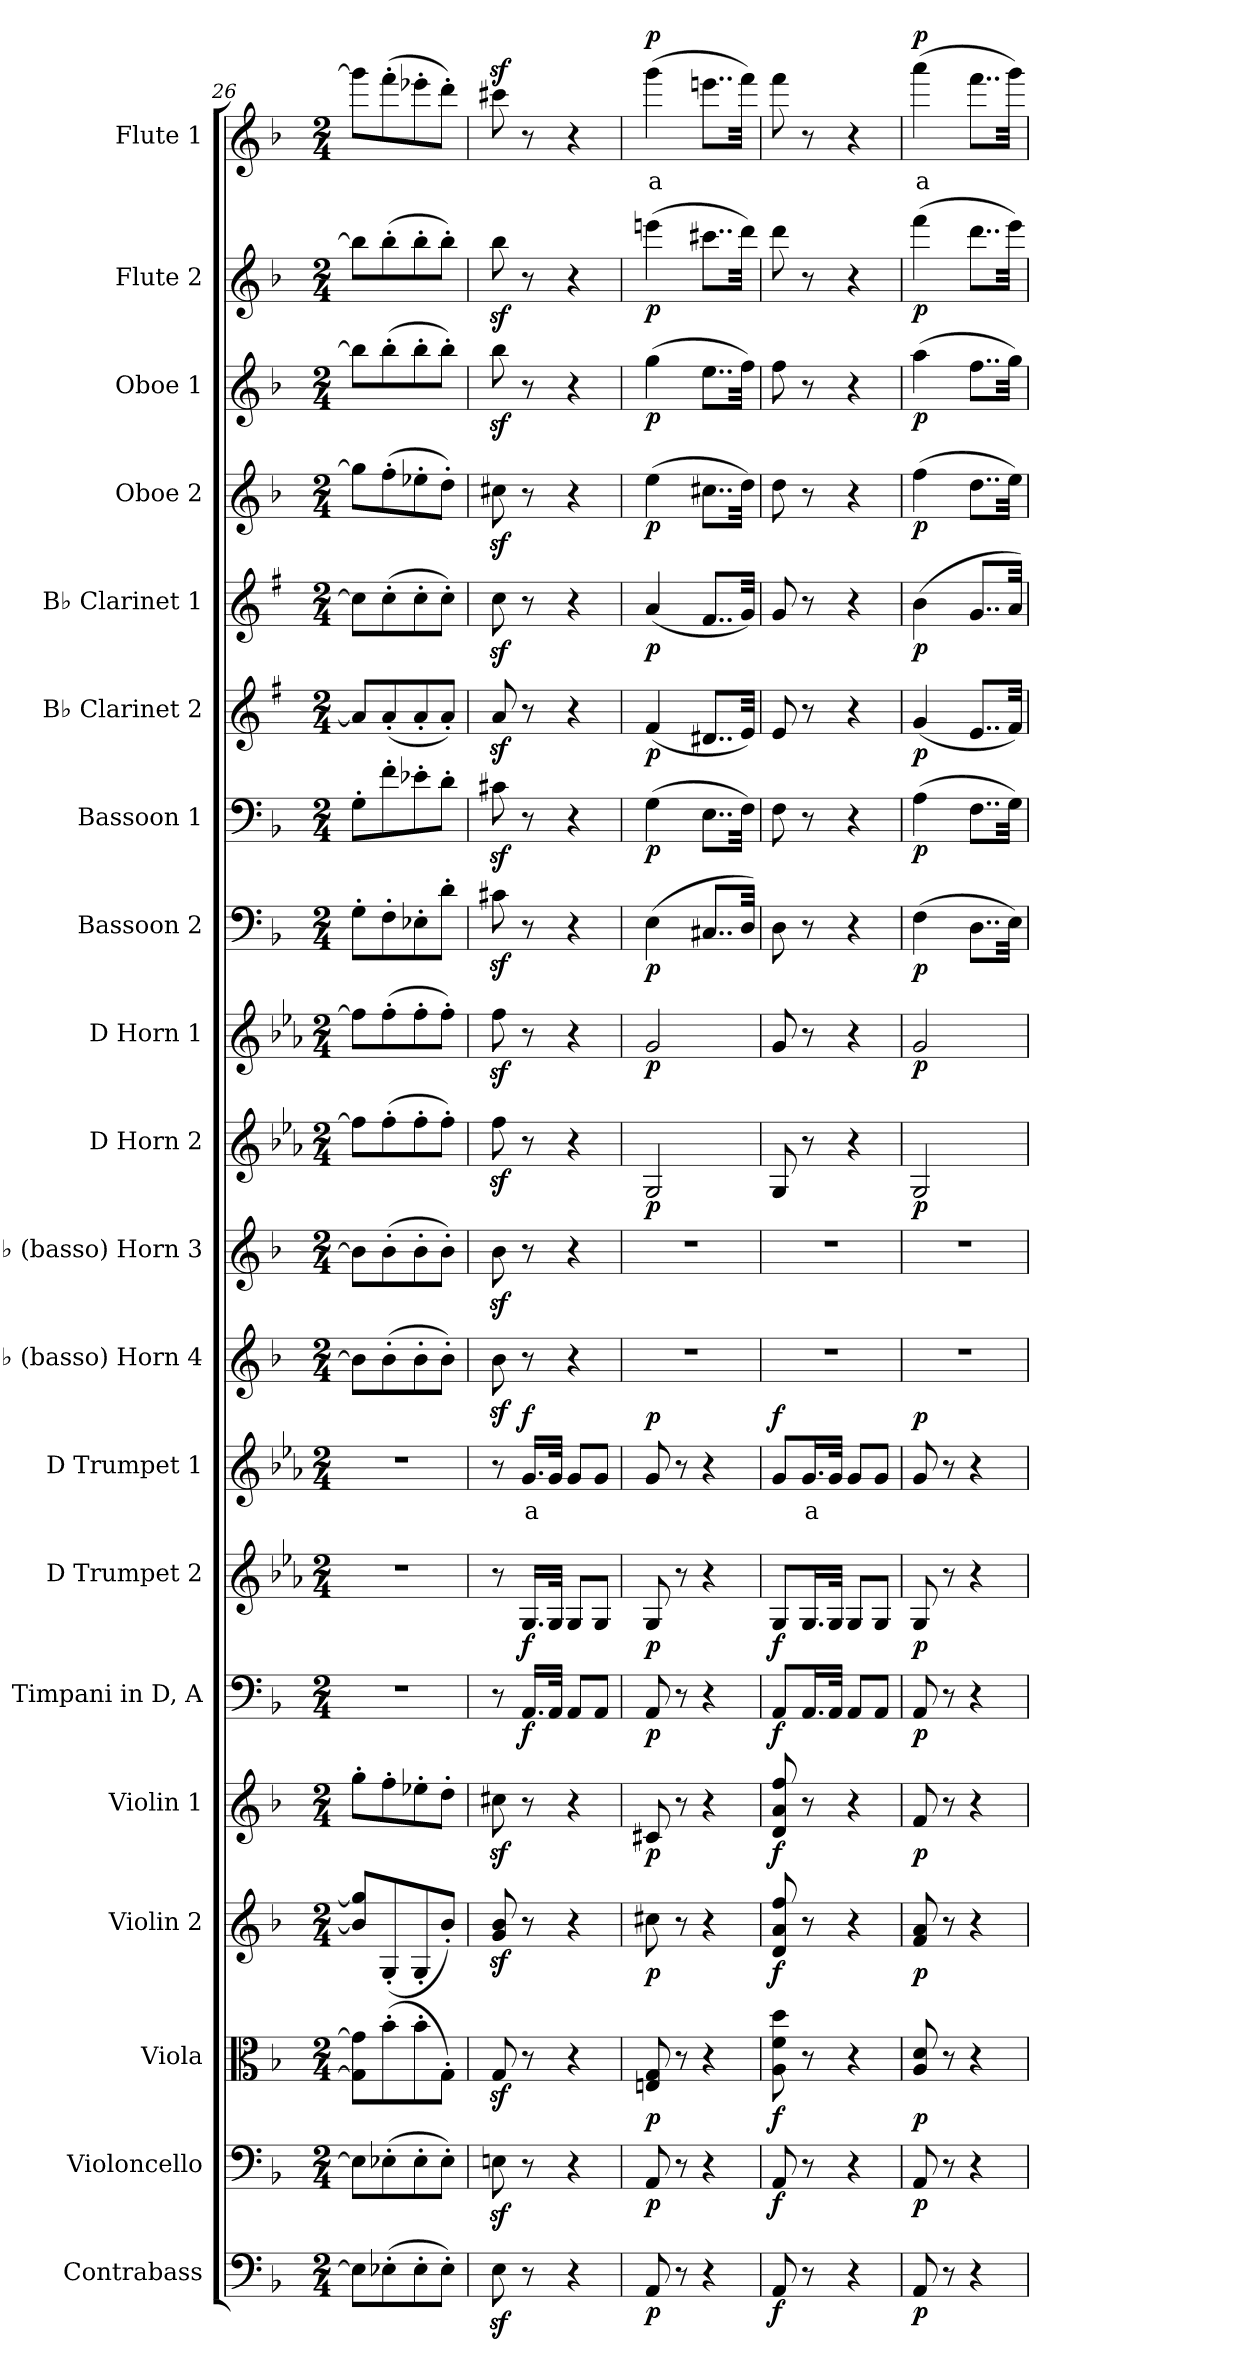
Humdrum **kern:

**kern	**dynam	**kern	**dynam	**kern	**dynam	**kern	**dynam	**kern	**dynam	**kern	**dynam	**kern	**dynam	**kern	**text	**dynam	**kern	**kern	**kern	**dynam	**kern	**dynam	**kern	**dynam	**kern	**dynam	**kern	**dynam	**kern	**dynam	**kern	**dynam	**kern	**dynam	**kern	**dynam	**kern	**text	**dynam
*part20	*part20	*part19	*part19	*part18	*part18	*part17	*part17	*part16	*part16	*part15	*part15	*part14	*part14	*part13	*part13	*part13	*part12	*part11	*part10	*part10	*part9	*part9	*part8	*part8	*part7	*part7	*part6	*part6	*part5	*part5	*part4	*part4	*part3	*part3	*part2	*part2	*part1	*part1	*part1
*staff20	*staff20	*staff19	*staff19	*staff18	*staff18	*staff17	*staff17	*staff16	*staff16	*staff15	*staff15	*staff14	*staff14	*staff13	*staff13	*staff13	*staff12	*staff11	*staff10	*staff10	*staff9	*staff9	*staff8	*staff8	*staff7	*staff7	*staff6	*staff6	*staff5	*staff5	*staff4	*staff4	*staff3	*staff3	*staff2	*staff2	*staff1	*staff1	*staff1
*I"Contrabass	*	*I"Violoncello	*	*I"Viola	*	*I"Violin 2	*	*I"Violin 1	*	*I"Timpani in D, A	*	*I"D Trumpet 2	*	*I"D Trumpet 1	*	*	*I"B♭ (basso) Horn 4	*I"B♭ (basso) Horn 3	*I"D Horn 2	*	*I"D Horn 1	*	*I"Bassoon 2	*	*I"Bassoon 1	*	*I"B♭ Clarinet 2	*	*I"B♭ Clarinet 1	*	*I"Oboe 2	*	*I"Oboe 1	*	*I"Flute 2	*	*I"Flute 1	*	*
*I'Cb	*	*I'Vc	*	*I'Vla	*	*I'Vl 2	*	*I'Vl 1	*	*I'Timp. in D, A	*	*I'Tr 2	*	*I'Tr 1	*	*	*I'Hn 4	*I'Hn 3	*I'Hn 2	*	*I'Hn 1	*	*I'Bsn 2	*	*I'Bsn 1	*	*I'Cl 2	*	*I'Cl 1	*	*I'Ob 2	*	*I'Ob 1	*	*I'Fl 2	*	*I'Fl 1	*	*
*clefF4	*	*clefF4	*	*clefC3	*	*clefG2	*	*clefG2	*	*clefF4	*	*clefG2	*	*clefG2	*	*	*clefG2	*clefG2	*clefG2	*	*clefG2	*	*clefF4	*	*clefF4	*	*clefG2	*	*clefG2	*	*clefG2	*	*clefG2	*	*clefG2	*	*clefG2	*	*
*ITrd7c12	*	*	*	*	*	*	*	*	*	*	*	*ITrd-1c-2	*	*ITrd-1c-2	*	*	*ITrd8c14	*ITrd8c14	*ITrd6c10	*	*ITrd6c10	*	*	*	*	*	*ITrd1c2	*	*ITrd1c2	*	*	*	*	*	*	*	*	*	*
*k[b-]	*	*k[b-]	*	*k[b-]	*	*k[b-]	*	*k[b-]	*	*k[b-]	*	*k[b-]	*	*k[b-]	*	*	*k[b-]	*k[b-]	*k[b-]	*	*k[b-]	*	*k[b-]	*	*k[b-]	*	*k[b-]	*	*k[b-]	*	*k[b-]	*	*k[b-]	*	*k[b-]	*	*k[b-]	*	*
*M2/4	*	*M2/4	*	*M2/4	*	*M2/4	*	*M2/4	*	*M2/4	*	*M2/4	*	*M2/4	*	*	*M2/4	*M2/4	*M2/4	*	*M2/4	*	*M2/4	*	*M2/4	*	*M2/4	*	*M2/4	*	*M2/4	*	*M2/4	*	*M2/4	*	*M2/4	*	*
=26	=26	=26	=26	=26	=26	=26	=26	=26	=26	=26	=26	=26	=26	=26	=26	=26	=26	=26	=26	=26	=26	=26	=26	=26	=26	=26	=26	=26	=26	=26	=26	=26	=26	=26	=26	=26	=26	=26	=26
8EE-\L]	.	8E-\L]	.	8G\] 8g\]L	.	8b-/] 8gg/]L	.	8gg'\L	.	2r	.	2r	.	2r	.	.	8B-\L]	8B-\L]	8g\L]	.	8g\L]	.	8G'\L	.	8G'\L	.	8g/L]	.	8b-\L]	.	8gg\L]	.	8bb-\L]	.	8bb-\L]	.	8ggg\L]	.	.
(>8EE-X'\	.	(>8E-X'\	.	(>8b-'\	.	(<8G'/	.	8ff'\	.	.	.	.	.	.	.	.	(>8B-'\	(>8B-'\	(>8g'\	.	(>8g'\	.	8F'\	.	8f'\	.	(<8g'/	.	(>8b-'\	.	(>8ff'\	.	(>8bb-'\	.	(>8bb-'\	.	(>8fff'\	.	.
8EE-'\	.	8E-'\	.	8b-'\	.	8G'/	.	8ee-X'\	.	.	.	.	.	.	.	.	8B-'\	8B-'\	8g'\	.	8g'\	.	8E-X'\	.	8e-X'\	.	8g'/	.	8b-'\	.	8ee-X'\	.	8bb-'\	.	8bb-'\	.	8eee-X'\	.	.
8EE-'\J)	.	8E-'\J)	.	8G'\J)	.	8b-'/J)	.	8dd'\J	.	.	.	.	.	.	.	.	8B-'\J)	8B-'\J)	8g'\J)	.	8g'\J)	.	8d'\J	.	8d'\J	.	8g'/J)	.	8b-'\J)	.	8dd'\J)	.	8bb-'\J)	.	8bb-'\J)	.	8ddd'\J)	.	.
=27	=27	=27	=27	=27	=27	=27	=27	=27	=27	=27	=27	=27	=27	=27	=27	=27	=27	=27	=27	=27	=27	=27	=27	=27	=27	=27	=27	=27	=27	=27	=27	=27	=27	=27	=27	=27	=27	=27	=27
8EEz<\	.	8Enz<\	.	8Gz</	.	8g/z< 8b-/z<	.	8cc#Xz<\	.	8r	.	8r	.	8r	.	.	8B-z<\	8B-z<\	8gz<\	.	8gz<\	.	8c#Xz<\	.	8c#Xz<\	.	8gz</	.	8b-z<\	.	8cc#Xz<\	.	8bb-z<\	.	8bb-z<\	.	8ccc#Xz<\	.	.
!	!	!	!	!	!	!	!	!	!	!	!LO:DY:b	!	!LO:DY:b	!	!LO:LY:b:color=#FF0000	!LO:DY:b	!	!	!	!	!	!	!	!	!	!	!	!	!	!	!	!	!	!	!	!	!	!	!
8r	.	8r	.	8r	.	8r	.	8r	.	16.AA/LL	f	16.A/LL	f	16.a/LL	a	f	8r	8r	8r	.	8r	.	8r	.	8r	.	8r	.	8r	.	8r	.	8r	.	8r	.	8r	.	.
.	.	.	.	.	.	.	.	.	.	32AA/JJk	.	32A/JJk	.	32a/JJk	.	.	.	.	.	.	.	.	.	.	.	.	.	.	.	.	.	.	.	.	.	.	.	.	.
4r	.	4r	.	4r	.	4r	.	4r	.	8AA/L	.	8A/L	.	8a/L	.	.	4r	4r	4r	.	4r	.	4r	.	4r	.	4r	.	4r	.	4r	.	4r	.	4r	.	4r	.	.
.	.	.	.	.	.	.	.	.	.	8AA/J	.	8A/J	.	8a/J	.	.	.	.	.	.	.	.	.	.	.	.	.	.	.	.	.	.	.	.	.	.	.	.	.
=28	=28	=28	=28	=28	=28	=28	=28	=28	=28	=28	=28	=28	=28	=28	=28	=28	=28	=28	=28	=28	=28	=28	=28	=28	=28	=28	=28	=28	=28	=28	=28	=28	=28	=28	=28	=28	=28	=28	=28
!	!LO:DY:b	!	!LO:DY:b	!	!LO:DY:b	!	!LO:DY:b	!	!LO:DY:b	!	!LO:DY:b	!	!LO:DY:b	!	!	!LO:DY:b	!	!	!	!LO:DY:b	!	!LO:DY:b	!	!LO:DY:b	!	!LO:DY:b	!	!LO:DY:b	!	!LO:DY:b	!	!LO:DY:b	!	!LO:DY:b	!	!LO:DY:b	!	!LO:LY:b:color=#FF0000	!LO:DY:b
8AAA/	p	8AA/	p	8En/ 8G/	p	8cc#X\	p	8c#X/	p	8AA/	p	8A/	p	8a/	.	p	2r	2r	2AA/	p	2A/	p	(>4E\	p	(>4G\	p	(<4e/	p	(<4g/	p	(>4ee\	p	(>4gg\	p	(>4eeen\	p	(>4ggg\	a	p
8r	.	8r	.	8r	.	8r	.	8r	.	8r	.	8r	.	8r	.	.	.	.	.	.	.	.	.	.	.	.	.	.	.	.	.	.	.	.	.	.	.	.	.
4r	.	4r	.	4r	.	4r	.	4r	.	4r	.	4r	.	4r	.	.	.	.	.	.	.	.	8..C#X/L	.	8..E\L	.	8..c#X/L	.	8..e/L	.	8..cc#X\L	.	8..ee\L	.	8..ccc#X\L	.	8..eeen\L	.	.
.	.	.	.	.	.	.	.	.	.	.	.	.	.	.	.	.	.	.	.	.	.	.	32D/Jkk)	.	32F\Jkk)	.	32d/Jkk)	.	32f/Jkk)	.	32dd\Jkk)	.	32ff\Jkk)	.	32ddd\Jkk)	.	32fff\Jkk)	.	.
=29	=29	=29	=29	=29	=29	=29	=29	=29	=29	=29	=29	=29	=29	=29	=29	=29	=29	=29	=29	=29	=29	=29	=29	=29	=29	=29	=29	=29	=29	=29	=29	=29	=29	=29	=29	=29	=29	=29	=29
!	!LO:DY:b	!	!LO:DY:b	!	!LO:DY:b	!	!LO:DY:b	!	!LO:DY:b	!	!LO:DY:b	!	!LO:DY:b	!	!	!LO:DY:b	!	!	!	!	!	!	!	!	!	!	!	!	!	!	!	!	!	!	!	!	!	!	!
8AAA/	f	8AA/	f	8A\ 8f\ 8dd\	f	8d/ 8a/ 8ff/	f	8d/ 8a/ 8ff/	f	8AA/L	f	8A/L	f	8a/L	.	f	2r	2r	8AA/	.	8A/	.	8D\	.	8F\	.	8d/	.	8f/	.	8dd\	.	8ff\	.	8ddd\	.	8fff\	.	.
!	!	!	!	!	!	!	!	!	!	!	!	!	!	!	!LO:LY:b:color=#FF0000	!	!	!	!	!	!	!	!	!	!	!	!	!	!	!	!	!	!	!	!	!	!	!	!
8r	.	8r	.	8r	.	8r	.	8r	.	16.AA/L	.	16.A/L	.	16.a/L	a	.	.	.	8r	.	8r	.	8r	.	8r	.	8r	.	8r	.	8r	.	8r	.	8r	.	8r	.	.
.	.	.	.	.	.	.	.	.	.	32AA/JJk	.	32A/JJk	.	32a/JJk	.	.	.	.	.	.	.	.	.	.	.	.	.	.	.	.	.	.	.	.	.	.	.	.	.
4r	.	4r	.	4r	.	4r	.	4r	.	8AA/L	.	8A/L	.	8a/L	.	.	.	.	4r	.	4r	.	4r	.	4r	.	4r	.	4r	.	4r	.	4r	.	4r	.	4r	.	.
.	.	.	.	.	.	.	.	.	.	8AA/J	.	8A/J	.	8a/J	.	.	.	.	.	.	.	.	.	.	.	.	.	.	.	.	.	.	.	.	.	.	.	.	.
=30	=30	=30	=30	=30	=30	=30	=30	=30	=30	=30	=30	=30	=30	=30	=30	=30	=30	=30	=30	=30	=30	=30	=30	=30	=30	=30	=30	=30	=30	=30	=30	=30	=30	=30	=30	=30	=30	=30	=30
!	!LO:DY:b	!	!LO:DY:b	!	!LO:DY:b	!	!LO:DY:b	!	!LO:DY:b	!	!LO:DY:b	!	!LO:DY:b	!	!	!LO:DY:b	!	!	!	!LO:DY:b	!	!LO:DY:b	!	!LO:DY:b	!	!LO:DY:b	!	!LO:DY:b	!	!LO:DY:b	!	!LO:DY:b	!	!LO:DY:b	!	!LO:DY:b	!	!LO:LY:b:color=#FF0000	!LO:DY:b
8AAA/	p	8AA/	p	8A/ 8d/	p	8f/ 8a/	p	8f/	p	8AA/	p	8A/	p	8a/	.	p	2r	2r	2AA/	p	2A/	p	(>4F\	p	(>4A\	p	(<4f/	p	(>4a\	p	(>4ff\	p	(>4aa\	p	(>4fff\	p	(>4aaa\	a	p
8r	.	8r	.	8r	.	8r	.	8r	.	8r	.	8r	.	8r	.	.	.	.	.	.	.	.	.	.	.	.	.	.	.	.	.	.	.	.	.	.	.	.	.
4r	.	4r	.	4r	.	4r	.	4r	.	4r	.	4r	.	4r	.	.	.	.	.	.	.	.	8..D\L	.	8..F\L	.	8..d/L	.	8..f/L	.	8..dd\L	.	8..ff\L	.	8..ddd\L	.	8..fff\L	.	.
.	.	.	.	.	.	.	.	.	.	.	.	.	.	.	.	.	.	.	.	.	.	.	32E\Jkk)	.	32G\Jkk)	.	32e/Jkk)	.	32g/Jkk)	.	32ee\Jkk)	.	32gg\Jkk)	.	32eee\Jkk)	.	32ggg\Jkk)	.	.
=	=	=	=	=	=	=	=	=	=	=	=	=	=	=	=	=	=	=	=	=	=	=	=	=	=	=	=	=	=	=	=	=	=	=	=	=	=	=	=
*-	*-	*-	*-	*-	*-	*-	*-	*-	*-	*-	*-	*-	*-	*-	*-	*-	*-	*-	*-	*-	*-	*-	*-	*-	*-	*-	*-	*-	*-	*-	*-	*-	*-	*-	*-	*-	*-	*-	*-
